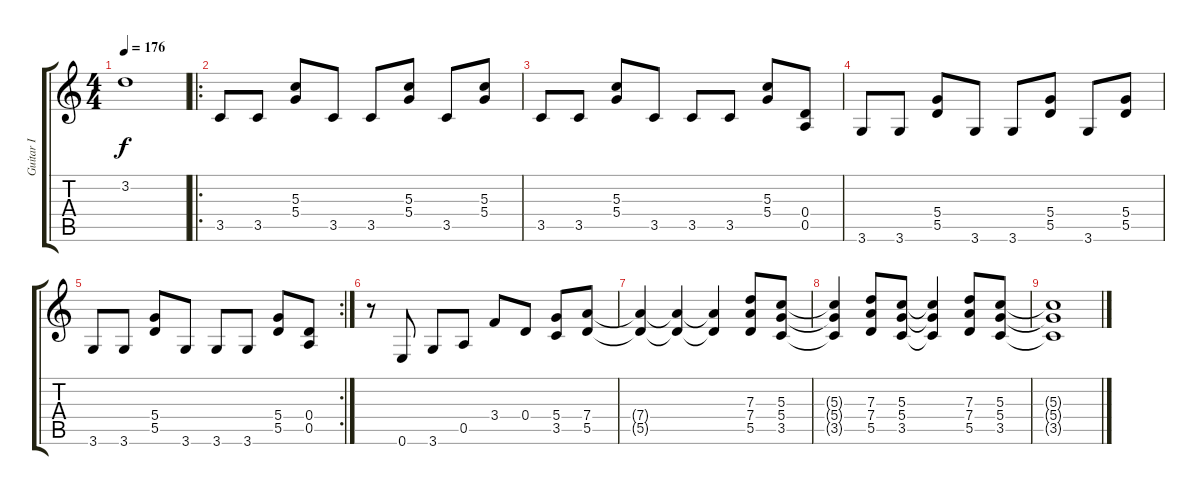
\track ("Guitar I" "Guitar I") {instrument overdrivenguitar}
\staff {score tabs}
\tuning (E4 B3 G3 D3 A2 E2) {hide}
\ts (4 4)
\tempo 176
\clef g2
\ks c
3.2.1{dy f} |
\ro
3.5.8 3.5.8 (5.3 5.4).8 3.5.8 3.5.8 (5.3 5.4).8 3.5.8 (5.3 5.4).8 |
3.5.8 3.5.8 (5.3 5.4).8 3.5.8 3.5.8 3.5.8 (5.3 5.4).8 (0.4 0.5).8 |
3.6.8 3.6.8 (5.4 5.5).8 3.6.8 3.6.8 (5.4 5.5).8 3.6.8 (5.4 5.5).8 |
\rc 2
3.6.8 3.6.8 (5.4 5.5).8 3.6.8 3.6.8 3.6.8 (5.4 5.5).8 (0.4 0.5).8 |
r.8 0.6.8 3.6.8 0.5.8 3.4.8 0.4.8 (5.4 3.5).8 (7.4 5.5).8 |
(7.4{t} 5.5{t}).4 (7.4{t} 5.5{t}).4 (7.4{t} 5.5{t}).4 (7.3 7.4 5.5).8 (5.3 5.4 3.5).8 |
(5.3{t} 5.4{t} 3.5{t}).4 (7.3 7.4 5.5).8 (5.3 5.4 3.5).8 (5.3{t} 5.4{t} 3.5{t}).4 (7.3 7.4 5.5).8 (5.3 5.4 3.5).8 |
(5.3{t} 5.4{t} 3.5{t}).1
